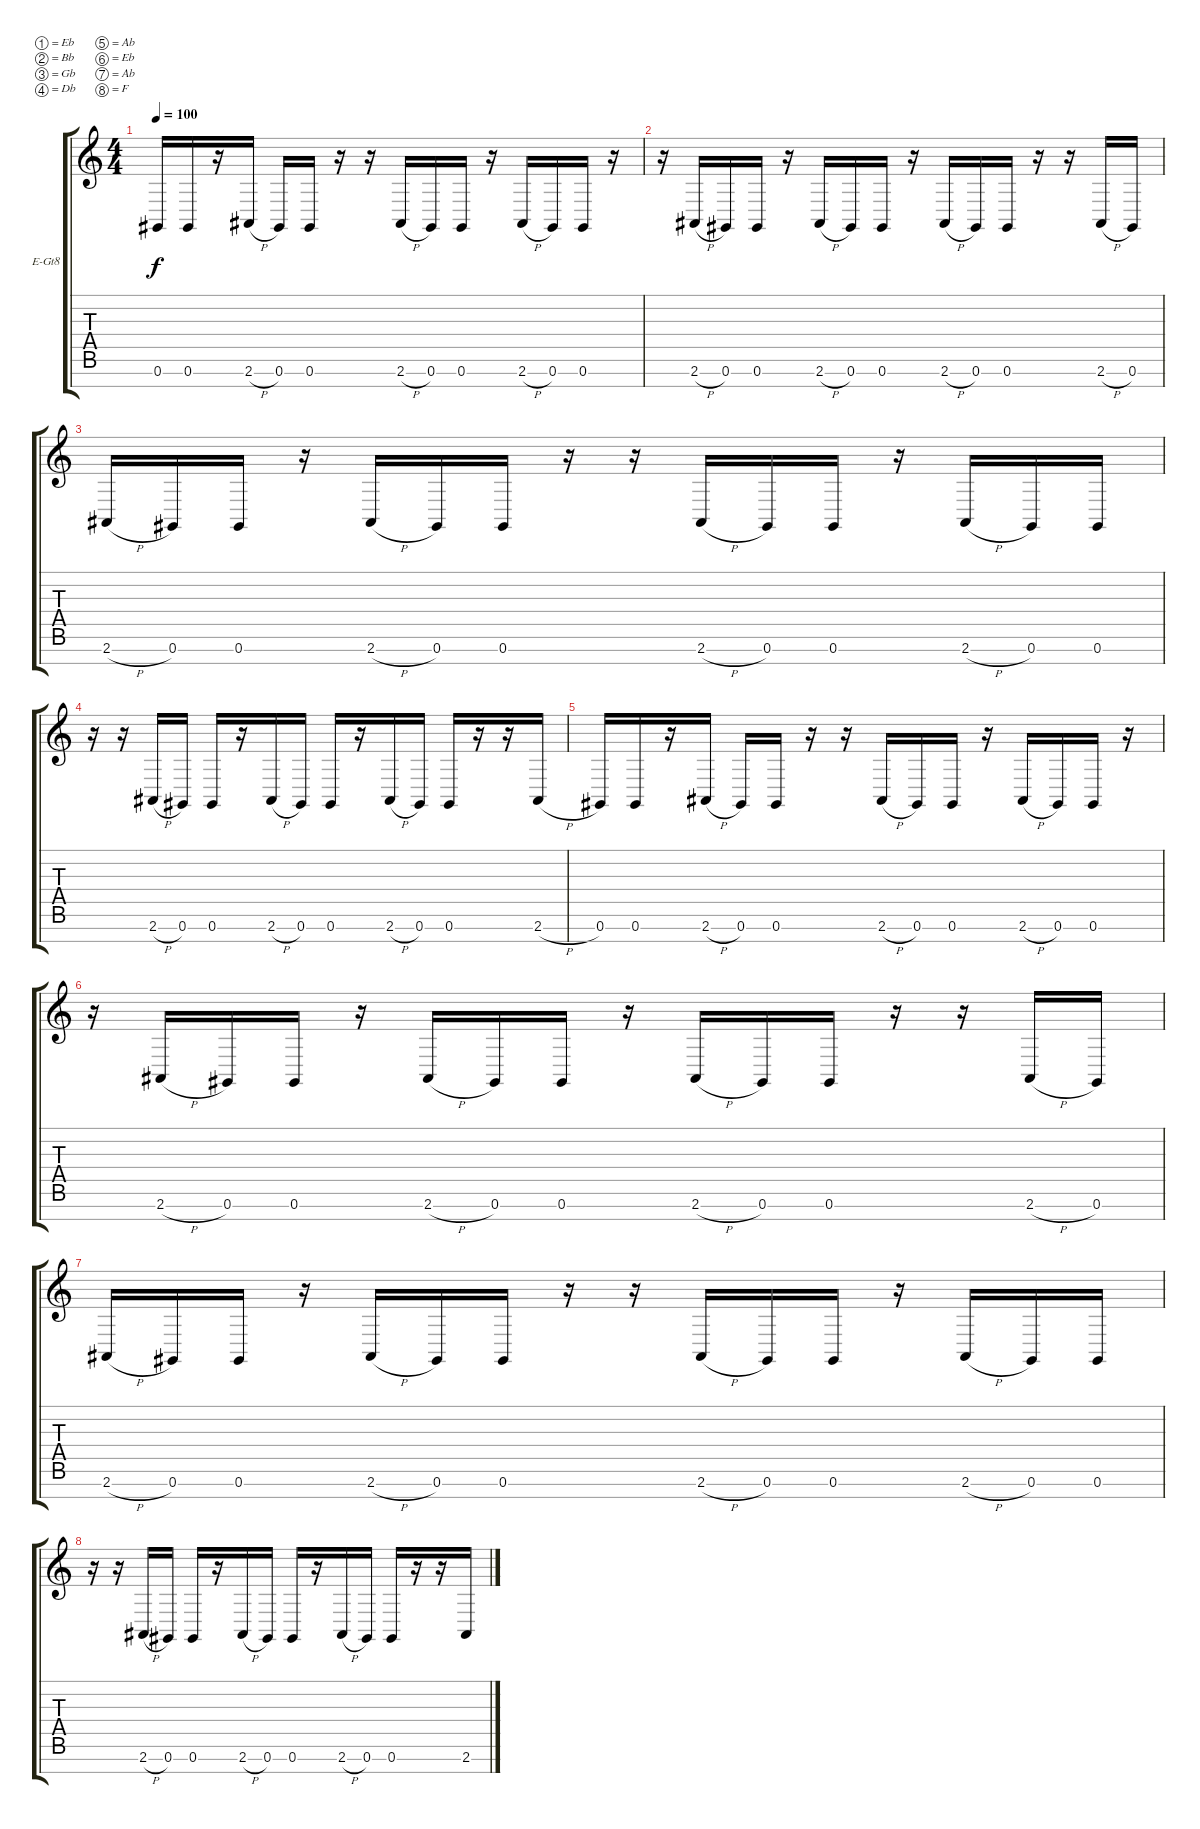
\defaultSystemsLayout 4
\bracketExtendMode groupsimilarinstruments
\firstSystemTrackNameOrientation horizontal
\otherSystemsTrackNameOrientation horizontal
\track ("Electric Guitar" "E-Gt8") {instrument distortionguitar}
\staff {score tabs}
\tuning (Eb4 Bb3 Gb3 Db3 Ab2 Eb2 Ab1 F1)
\ts (4 4)
\tempo 100
\clef g2
\ks c
0.7.16{dy f} 0.7.16 r.16 2.7{h}.16 0.7.16 0.7.16 r.16 r.16 2.7{h}.16 0.7.16 0.7.16 r.16 2.7{h}.16 0.7.16 0.7.16 r.16 |
r.16 2.7{h}.16 0.7.16 0.7.16 r.16 2.7{h}.16 0.7.16 0.7.16 r.16 2.7{h}.16 0.7.16 0.7.16 r.16 r.16 2.7{h}.16 0.7.16 |
2.7{h}.16 0.7.16 0.7.16 r.16 2.7{h}.16 0.7.16 0.7.16 r.16 r.16 2.7{h}.16 0.7.16 0.7.16 r.16 2.7{h}.16 0.7.16 0.7.16 |
r.16 r.16 2.7{h}.16 0.7.16 0.7.16 r.16 2.7{h}.16 0.7.16 0.7.16 r.16 2.7{h}.16 0.7.16 0.7.16 r.16 r.16 2.7{h}.16 |
0.7.16 0.7.16 r.16 2.7{h}.16 0.7.16 0.7.16 r.16 r.16 2.7{h}.16 0.7.16 0.7.16 r.16 2.7{h}.16 0.7.16 0.7.16 r.16 |
r.16 2.7{h}.16 0.7.16 0.7.16 r.16 2.7{h}.16 0.7.16 0.7.16 r.16 2.7{h}.16 0.7.16 0.7.16 r.16 r.16 2.7{h}.16 0.7.16 |
2.7{h}.16 0.7.16 0.7.16 r.16 2.7{h}.16 0.7.16 0.7.16 r.16 r.16 2.7{h}.16 0.7.16 0.7.16 r.16 2.7{h}.16 0.7.16 0.7.16 |
r.16 r.16 2.7{h}.16 0.7.16 0.7.16 r.16 2.7{h}.16 0.7.16 0.7.16 r.16 2.7{h}.16 0.7.16 0.7.16 r.16 r.16 2.7{h}.16
